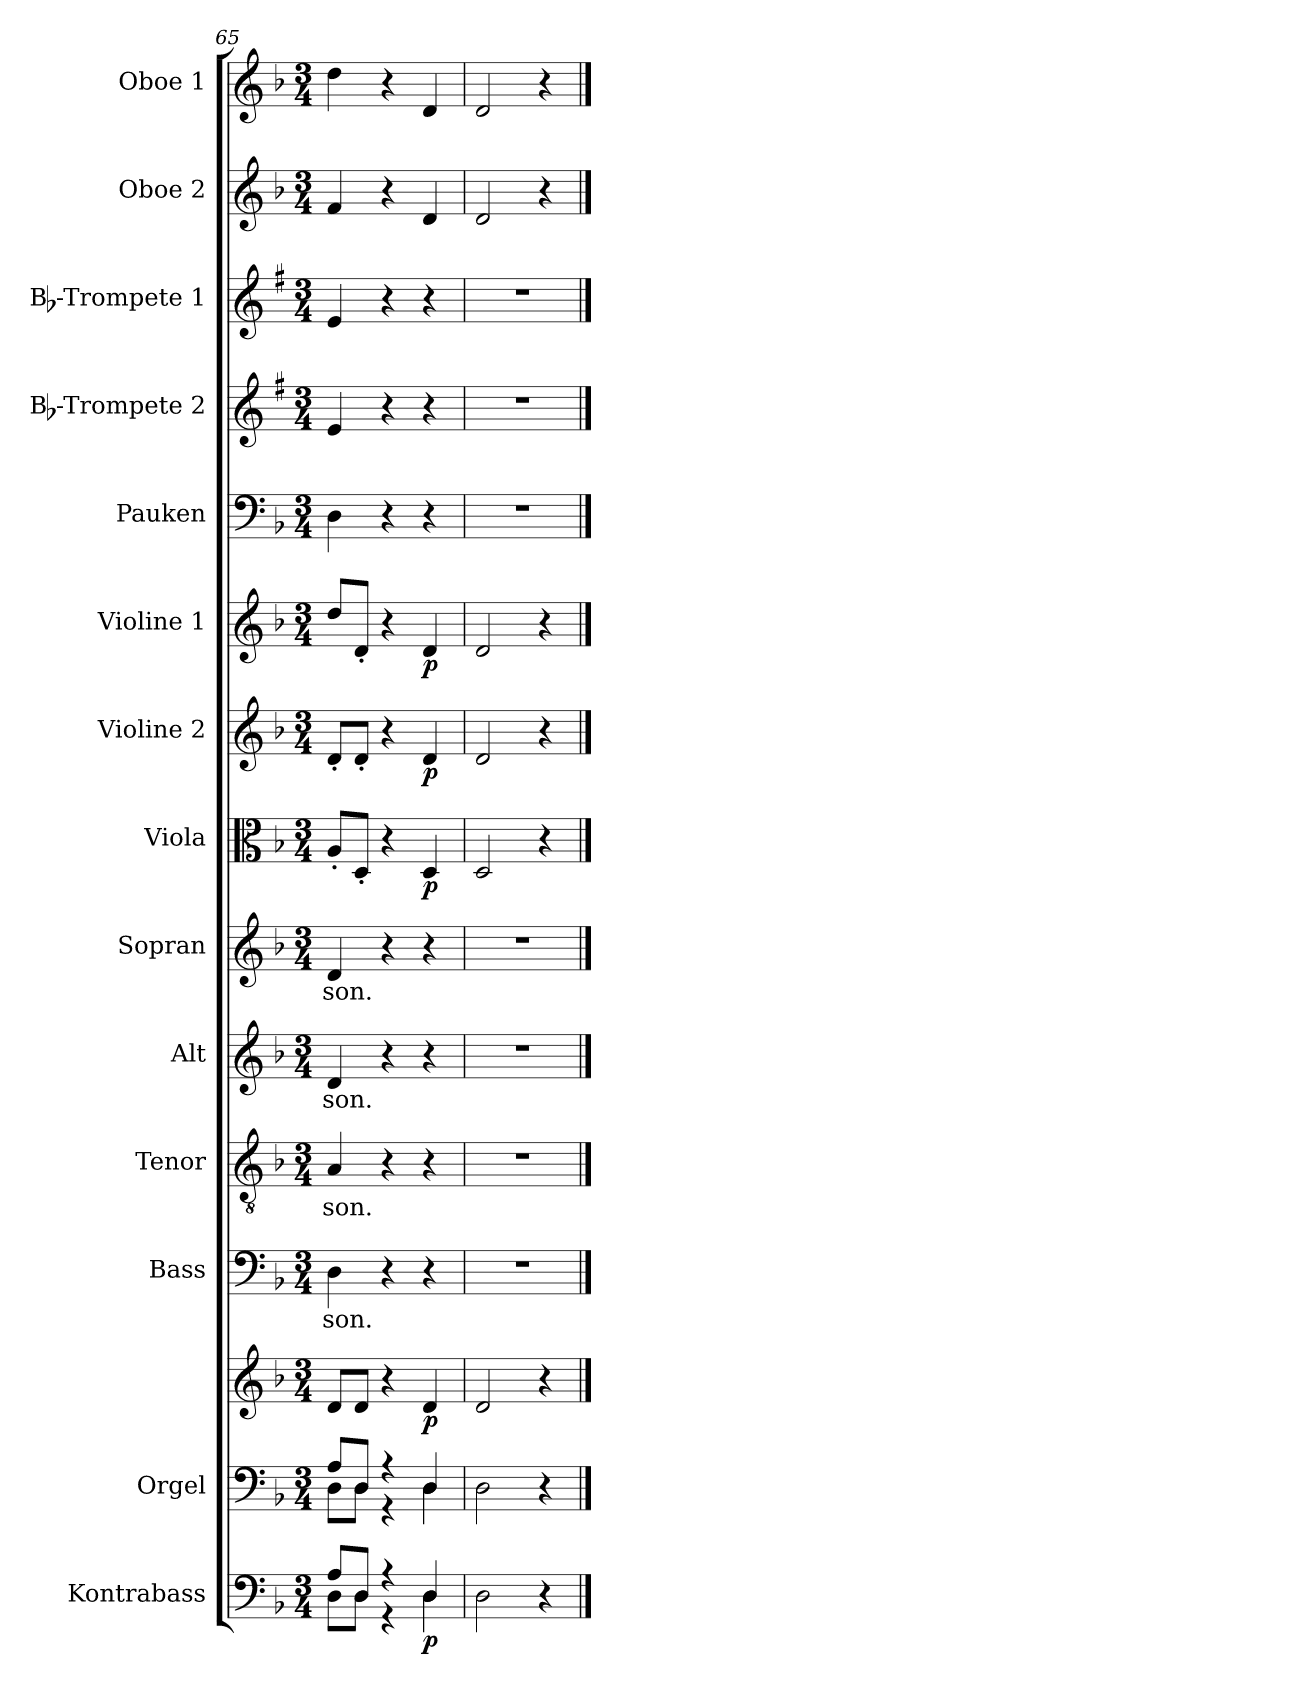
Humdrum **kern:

**kern	**dynam	**kern	**kern	**dynam	**kern	**text	**kern	**text	**kern	**text	**kern	**text	**kern	**dynam	**kern	**dynam	**kern	**dynam	**kern	**kern	**kern	**kern	**kern
*part14	*part14	*part13	*part13	*part13	*part12	*part12	*part11	*part11	*part10	*part10	*part9	*part9	*part8	*part8	*part7	*part7	*part6	*part6	*part5	*part4	*part3	*part2	*part1
*staff15	*staff15	*staff14	*staff13	*staff13/14	*staff12	*staff12	*staff11	*staff11	*staff10	*staff10	*staff9	*staff9	*staff8	*staff8	*staff7	*staff7	*staff6	*staff6	*staff5	*staff4	*staff3	*staff2	*staff1
*I"Kontrabass	*	*I"Orgel	*	*	*I"Bass	*	*I"Tenor	*	*I"Alt	*	*I"Sopran	*	*I"Viola	*	*I"Violine 2	*	*I"Violine 1	*	*I"Pauken	*I"Bb-Trompete 2	*I"Bb-Trompete 1	*I"Oboe 2	*I"Oboe 1
*I'Kb.	*	*I'Org.	*	*	*I'B.	*	*I'T.	*	*I'A.	*	*I'S.	*	*I'Vla.	*	*I'Vl. 2	*	*I'Vl. 1	*	*I'Pk.	*I'Bb Trp. 2	*I'Bb Trp. 1	*I'Ob. 2	*I'Ob. 1
*clefF4	*	*clefF4	*clefG2	*	*clefF4	*	*clefGv2	*	*clefG2	*	*clefG2	*	*clefC3	*	*clefG2	*	*clefG2	*	*clefF4	*clefG2	*clefG2	*clefG2	*clefG2
*ITrd7c12	*	*	*	*	*	*	*	*	*	*	*	*	*	*	*	*	*	*	*	*ITrd1c2	*ITrd1c2	*	*
*k[b-]	*	*k[b-]	*k[b-]	*	*k[b-]	*	*k[b-]	*	*k[b-]	*	*k[b-]	*	*k[b-]	*	*k[b-]	*	*k[b-]	*	*k[b-]	*k[b-]	*k[b-]	*k[b-]	*k[b-]
*F:	*	*F:	*F:	*	*F:	*	*F:	*	*F:	*	*F:	*	*F:	*	*F:	*	*F:	*	*F:	*F:	*F:	*F:	*F:
*M3/4	*	*M3/4	*M3/4	*	*M3/4	*	*M3/4	*	*M3/4	*	*M3/4	*	*M3/4	*	*M3/4	*	*M3/4	*	*M3/4	*M3/4	*M3/4	*M3/4	*M3/4
=65	=65	=65	=65	=65	=65	=65	=65	=65	=65	=65	=65	=65	=65	=65	=65	=65	=65	=65	=65	=65	=65	=65	=65
*^	*	*^	*	*	*	*	*	*	*	*	*	*	*	*	*	*	*	*	*	*	*	*	*
!	!	!	!	!	!	!	!	!LO:LY:b	!	!LO:LY:b	!	!LO:LY:b	!	!LO:LY:b	!	!	!	!	!	!	!	!	!	!	!
8AA/L	8DD\L	.	8A/L	8D\L	8d/L	.	4D\	-son.	4A/	-son.	4d/	-son.	4d/	-son.	8A'</L	.	8d'</L	.	8dd/L	.	4D\	4d/	4d/	4f/	4dd\
8DD/J	8DD\J	.	8D/J	8D\J	8d/J	.	.	.	.	.	.	.	.	.	8D'</J	.	8d'</J	.	8d'</J	.	.	.	.	.	.
4r	4r	.	4r	4r	4r	.	4r	.	4r	.	4r	.	4r	.	4r	.	4r	.	4r	.	4r	4r	4r	4r	4r
!	!	!LO:DY:b	!	!	!	!LO:DY:b	!	!	!	!	!	!	!	!	!	!LO:DY:b	!	!LO:DY:b	!	!LO:DY:b	!	!	!	!	!
4DD/	4DD\	p	4D/	4D\	4d/	p	4r	.	4r	.	4r	.	4r	.	4D/	p	4d/	p	4d/	p	4r	4r	4r	4d/	4d/
*v	*v	*	*	*	*	*	*	*	*	*	*	*	*	*	*	*	*	*	*	*	*	*	*	*	*
*	*	*v	*v	*	*	*	*	*	*	*	*	*	*	*	*	*	*	*	*	*	*	*	*	*
=66	=66	=66	=66	=66	=66	=66	=66	=66	=66	=66	=66	=66	=66	=66	=66	=66	=66	=66	=66	=66	=66	=66	=66
2DD\	.	2D\	2d/	.	2.r	.	2.r	.	2.r	.	2.r	.	2D/	.	2d/	.	2d/	.	2.r	2.r	2.r	2d/	2d/
4r	.	4r	4r	.	.	.	.	.	.	.	.	.	4r	.	4r	.	4r	.	.	.	.	4r	4r
==	==	==	==	==	==	==	==	==	==	==	==	==	==	==	==	==	==	==	==	==	==	==	==
*-	*-	*-	*-	*-	*-	*-	*-	*-	*-	*-	*-	*-	*-	*-	*-	*-	*-	*-	*-	*-	*-	*-	*-
